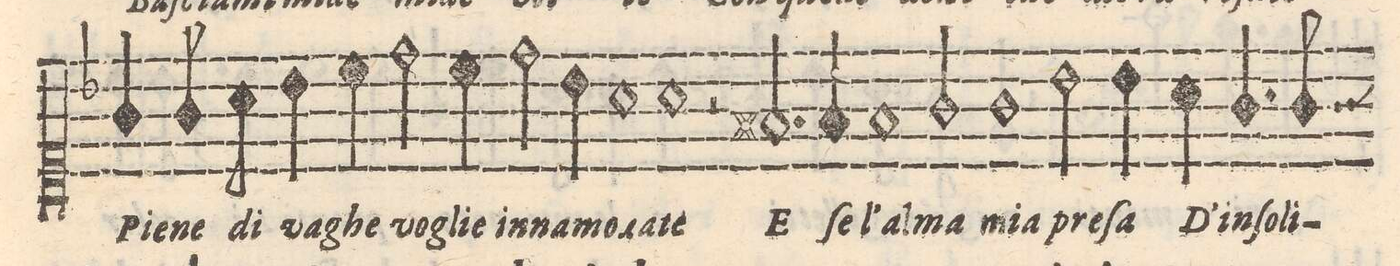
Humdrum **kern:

**kern	**text
*I"QVINTO	*
*clefC1	*
*k[b-]	*
*met(C)	*
*M2/1	*
4g/	Pie-
8g/	-ne
8a\	di
4b-\	va-
4cc\	-ghe
2dd\	vo-
=9-	=9-
4cc\	-glie in-
2dd\	-na-
4b-\	-mo-
1a	-ra-
=10-	=10-
1a	-te
2r	.
2.f#X/	E
=11-	=11-
4f#yX/	ſe
1f#	l'al-
2g/	-ma
=12-	=12-
1g	mia
2b-\	pre-
4b-\	-ſa
4a\	D'in-
=13-	=13-
4.g/	-ſo-
8g/	-li-
*-	*-
